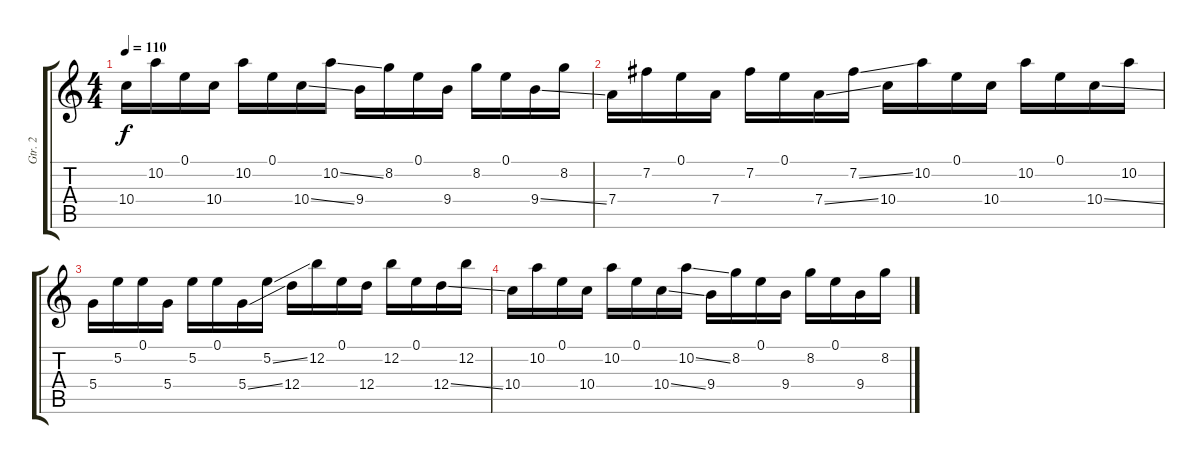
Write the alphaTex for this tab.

\track ("Gtr. 2" "Gtr. 2") {instrument acousticguitarnylon}
\staff {score tabs}
\tuning (E4 B3 G3 D3 A2 E2) {hide}
\ts (4 4)
\tempo 110
\clef g2
\ks c
10.4.16{dy f} 10.2.16 0.1.16 10.4.16 10.2.16 0.1.16 10.4{ss}.16 10.2{ss}.16 9.4.16 8.2.16 0.1.16 9.4.16 8.2.16 0.1.16 9.4{ss}.16 8.2.16 |
7.4.16 7.2.16 0.1.16 7.4.16 7.2.16 0.1.16 7.4{ss}.16 7.2{ss}.16 10.4.16 10.2.16 0.1.16 10.4.16 10.2.16 0.1.16 10.4{ss}.16 10.2.16 |
5.4.16 5.2.16 0.1.16 5.4.16 5.2.16 0.1.16 5.4{ss}.16 5.2{ss}.16 12.4.16 12.2.16 0.1.16 12.4.16 12.2.16 0.1.16 12.4{ss}.16 12.2.16 |
10.4.16 10.2.16 0.1.16 10.4.16 10.2.16 0.1.16 10.4{ss}.16 10.2{ss}.16 9.4.16 8.2.16 0.1.16 9.4.16 8.2.16 0.1.16 9.4.16 8.2.16
